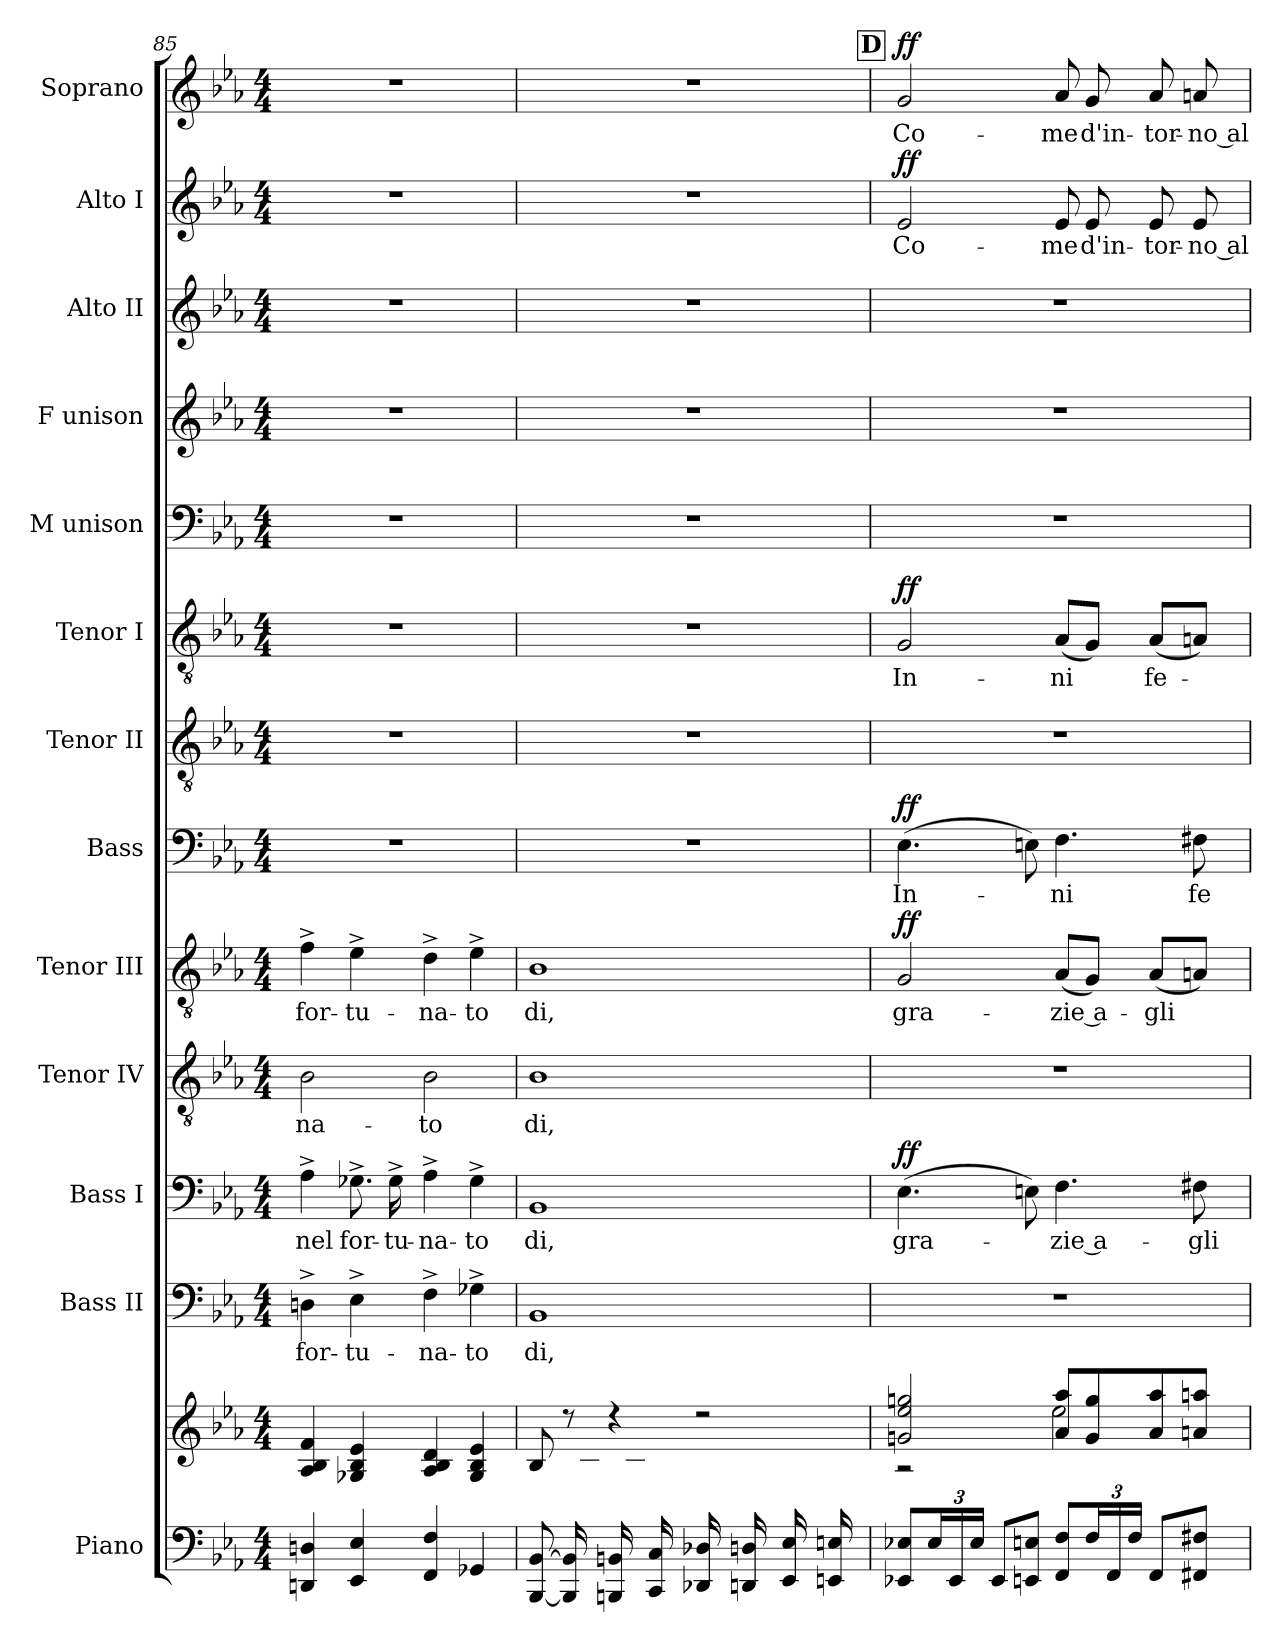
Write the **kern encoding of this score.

**kern	**kern	**kern	**text	**kern	**text	**dynam	**kern	**text	**kern	**text	**dynam	**kern	**text	**dynam	**kern	**kern	**text	**dynam	**kern	**kern	**kern	**kern	**text	**dynam	**kern	**text	**dynam
*part13	*part13	*part12	*part12	*part11	*part11	*part11	*part10	*part10	*part9	*part9	*part9	*part8	*part8	*part8	*part7	*part6	*part6	*part6	*part5	*part4	*part3	*part2	*part2	*part2	*part1	*part1	*part1
*staff14	*staff13	*staff12	*staff12	*staff11	*staff11	*staff11	*staff10	*staff10	*staff9	*staff9	*staff9	*staff8	*staff8	*staff8	*staff7	*staff6	*staff6	*staff6	*staff5	*staff4	*staff3	*staff2	*staff2	*staff2	*staff1	*staff1	*staff1
*I"Piano	*	*I"Bass II	*	*I"Bass I	*	*	*I"Tenor IV	*	*I"Tenor III	*	*	*I"Bass	*	*	*I"Tenor II	*I"Tenor I	*	*	*I"M unison	*I"F unison	*I"Alto II	*I"Alto I	*	*	*I"Soprano	*	*
*I'Pno.	*	*I'B.II	*	*I'B.I	*	*	*I'T.IV	*	*I'T.III	*	*	*I'B.	*	*	*I'T.II	*I'T.I	*	*	*I'M.u.	*I'F.u.	*I'A.II	*I'A.I	*	*	*I'S.	*	*
!!LO:PB:g=z
*clefF4	*clefG2	*clefF4	*	*clefF4	*	*	*clefGv2	*	*clefGv2	*	*	*clefF4	*	*	*clefGv2	*clefGv2	*	*	*clefF4	*clefG2	*clefG2	*clefG2	*	*	*clefG2	*	*
*k[b-e-a-]	*k[b-e-a-]	*k[b-e-a-]	*	*k[b-e-a-]	*	*	*k[b-e-a-]	*	*k[b-e-a-]	*	*	*k[b-e-a-]	*	*	*k[b-e-a-]	*k[b-e-a-]	*	*	*k[b-e-a-]	*k[b-e-a-]	*k[b-e-a-]	*k[b-e-a-]	*	*	*k[b-e-a-]	*	*
*M4/4	*M4/4	*M4/4	*	*M4/4	*	*	*M4/4	*	*M4/4	*	*	*M4/4	*	*	*M4/4	*M4/4	*	*	*M4/4	*M4/4	*M4/4	*M4/4	*	*	*M4/4	*	*
=85	=85	=85	=85	=85	=85	=85	=85	=85	=85	=85	=85	=85	=85	=85	=85	=85	=85	=85	=85	=85	=85	=85	=85	=85	=85	=85	=85
!	!	!	!LO:LY:b	!	!LO:LY:b	!	!	!LO:LY:b	!	!LO:LY:b	!	!	!	!	!	!	!	!	!	!	!	!	!	!	!	!	!
4DDn/ 4Dn/	4A-/ 4B-/ 4f/	4Dn^\	for-	4A-^\	nel	.	2B-\	-na-	4f^\	for-	.	1r	.	.	1r	1r	.	.	1r	1r	1r	1r	.	.	1r	.	.
!	!	!	!LO:LY:b	!	!LO:LY:b	!	!	!	!	!LO:LY:b	!	!	!	!	!	!	!	!	!	!	!	!	!	!	!	!	!
4EE-/ 4E-/	4G-X/ 4B-/ 4e-/	4E-^\	-tu-	8.G-X^\	for-	.	.	.	4e-^\	-tu-	.	.	.	.	.	.	.	.	.	.	.	.	.	.	.	.	.
!	!	!	!	!	!LO:LY:b	!	!	!	!	!	!	!	!	!	!	!	!	!	!	!	!	!	!	!	!	!	!
.	.	.	.	16G-^\	-tu-	.	.	.	.	.	.	.	.	.	.	.	.	.	.	.	.	.	.	.	.	.	.
!	!	!	!LO:LY:b	!	!LO:LY:b	!	!	!LO:LY:b	!	!LO:LY:b	!	!	!	!	!	!	!	!	!	!	!	!	!	!	!	!	!
4FF/ 4F/	4A-/ 4B-/ 4d/	4F^\	-na-	4A-^\	-na-	.	2B-\	-to	4d^\	-na-	.	.	.	.	.	.	.	.	.	.	.	.	.	.	.	.	.
!	!	!	!LO:LY:b	!	!LO:LY:b	!	!	!	!	!LO:LY:b	!	!	!	!	!	!	!	!	!	!	!	!	!	!	!	!	!
4GG-X/	4G-/ 4B-/ 4e-/	4G-X^\	-to	4G-^\	-to	.	.	.	4e-^\	-to	.	.	.	.	.	.	.	.	.	.	.	.	.	.	.	.	.
=86	=86	=86	=86	=86	=86	=86	=86	=86	=86	=86	=86	=86	=86	=86	=86	=86	=86	=86	=86	=86	=86	=86	=86	=86	=86	=86	=86
*	*^	*	*	*	*	*	*	*	*	*	*	*	*	*	*	*	*	*	*	*	*	*	*	*	*	*	*
!	!	!	!	!LO:LY:b	!	!LO:LY:b	!	!	!LO:LY:b	!	!LO:LY:b	!	!	!	!	!	!	!	!	!	!	!	!	!	!	!	!	!
[8BBB-/ [8BB-/	8B-/	8.ryy	1BB-	di,	1BB-	di,	.	1B-	di,	1B-	di,	.	1r	.	.	1r	1r	.	.	1r	1r	1r	1r	.	.	1r	.	.
16BBB-/] 16BB-/]LL	8r	.	.	.	.	.	.	.	.	.	.	.	.	.	.	.	.	.	.	.	.	.	.	.	.	.	.	.
16ryy	.	16Bn\JJ	.	.	.	.	.	.	.	.	.	.	.	.	.	.	.	.	.	.	.	.	.	.	.	.	.	.
16BBBn/ 16BBn/LL	4r	16ryy	.	.	.	.	.	.	.	.	.	.	.	.	.	.	.	.	.	.	.	.	.	.	.	.	.	.
16ryy	.	16c\	.	.	.	.	.	.	.	.	.	.	.	.	.	.	.	.	.	.	.	.	.	.	.	.	.	.
16CC/ 16C/	.	16ryy	.	.	.	.	.	.	.	.	.	.	.	.	.	.	.	.	.	.	.	.	.	.	.	.	.	.
16ryy	.	16d-X\JJ	.	.	.	.	.	.	.	.	.	.	.	.	.	.	.	.	.	.	.	.	.	.	.	.	.	.
16DD-X/ 16D-X/LL	2r	16ryy	.	.	.	.	.	.	.	.	.	.	.	.	.	.	.	.	.	.	.	.	.	.	.	.	.	.
16ryy	.	16dn\	.	.	.	.	.	.	.	.	.	.	.	.	.	.	.	.	.	.	.	.	.	.	.	.	.	.
16DDn/ 16Dn/	.	16ryy	.	.	.	.	.	.	.	.	.	.	.	.	.	.	.	.	.	.	.	.	.	.	.	.	.	.
16ryy	.	16e-\JJ	.	.	.	.	.	.	.	.	.	.	.	.	.	.	.	.	.	.	.	.	.	.	.	.	.	.
16EE-/ 16E-/LL	.	16ryy	.	.	.	.	.	.	.	.	.	.	.	.	.	.	.	.	.	.	.	.	.	.	.	.	.	.
16ryy	.	16en\	.	.	.	.	.	.	.	.	.	.	.	.	.	.	.	.	.	.	.	.	.	.	.	.	.	.
16EEn/ 16En/	.	16ryy	.	.	.	.	.	.	.	.	.	.	.	.	.	.	.	.	.	.	.	.	.	.	.	.	.	.
16ryy	.	16f\JJ	.	.	.	.	.	.	.	.	.	.	.	.	.	.	.	.	.	.	.	.	.	.	.	.	.	.
!!LO:LB:g=z
!!LO:REH:place=s1:a:fs=10.9:t=D
=87	=87	=87	=87	=87	=87	=87	=87	=87	=87	=87	=87	=87	=87	=87	=87	=87	=87	=87	=87	=87	=87	=87	=87	=87	=87	=87	=87	=87
!	!	!	!	!	!	!LO:LY:b	!LO:DY:a	!	!	!	!LO:LY:b	!LO:DY:a	!	!LO:LY:b	!LO:DY:a	!	!	!LO:LY:b	!LO:DY:a	!	!	!	!	!LO:LY:b	!LO:DY:a	!	!LO:LY:b	!LO:DY:a
8EE-X/ 8E-X/L	2gn/ 2ee-/ 2ggn/	2r	1r	.	(>4.E-\	gra-	ff	1r	.	2G/	gra-	ff	(>4.E-\	In-	ff	1r	2G/	In-	ff	1r	1r	1r	2e-/	Co-	ff	2g/	Co-	ff
*Xbrackettup	*	*	*	*	*	*	*	*	*	*	*	*	*	*	*	*	*	*	*	*	*	*	*	*	*	*	*	*
24E-/L	.	.	.	.	.	.	.	.	.	.	.	.	.	.	.	.	.	.	.	.	.	.	.	.	.	.	.	.
24EE-/	.	.	.	.	.	.	.	.	.	.	.	.	.	.	.	.	.	.	.	.	.	.	.	.	.	.	.	.
24E-/JJ	.	.	.	.	.	.	.	.	.	.	.	.	.	.	.	.	.	.	.	.	.	.	.	.	.	.	.	.
8EE-/L	.	.	.	.	.	.	.	.	.	.	.	.	.	.	.	.	.	.	.	.	.	.	.	.	.	.	.	.
8EEn/ 8En/J	.	.	.	.	8En\)	.	.	.	.	.	.	.	8En\)	.	.	.	.	.	.	.	.	.	.	.	.	.	.	.
!	!	!	!	!	!	!LO:LY:b	!	!	!	!	!LO:LY:b	!	!	!LO:LY:b	!	!	!	!LO:LY:b	!	!	!	!	!	!LO:LY:b	!	!	!LO:LY:b	!
8FF/ 8F/L	8a-/ 8aa-/L	2ee-\	.	.	4.F\	zie a-	.	.	.	(<8A-/L	zie a-	.	4.F\	-ni	.	.	(<8A-/L	-ni	.	.	.	.	8e-/	-me	.	8a-/	-me	.
!	!	!	!	!	!	!	!	!	!	!	!	!	!	!	!	!	!	!	!	!	!	!	!	!LO:LY:b	!	!	!LO:LY:b	!
24F/L	8g/ 8gg/	.	.	.	.	.	.	.	.	8G/J)	.	.	.	.	.	.	8G/J)	.	.	.	.	.	8e-/	d'in-	.	8g/	d'in-	.
24FF/	.	.	.	.	.	.	.	.	.	.	.	.	.	.	.	.	.	.	.	.	.	.	.	.	.	.	.	.
24F/JJ	.	.	.	.	.	.	.	.	.	.	.	.	.	.	.	.	.	.	.	.	.	.	.	.	.	.	.	.
!	!	!	!	!	!	!	!	!	!	!	!LO:LY:b	!	!	!	!	!	!	!LO:LY:b	!	!	!	!	!	!LO:LY:b	!	!	!LO:LY:b	!
8FF/L	8a-/ 8aa-/	.	.	.	.	.	.	.	.	(<8A-/L	-gli	.	.	.	.	.	(<8A-/L	fe-	.	.	.	.	8e-/	-tor-	.	8a-/	-tor-	.
!	!	!	!	!	!	!LO:LY:b	!	!	!	!	!	!	!	!LO:LY:b	!	!	!	!	!	!	!	!	!	!LO:LY:b	!	!	!LO:LY:b	!
8FF#X/ 8F#X/J	8an/ 8aan/J	.	.	.	8F#X\	-gli	.	.	.	8An/J)	.	.	8F#X\	fe-	.	.	8An/J)	.	.	.	.	.	8e-/	no al	.	8an/	no al	.
*	*v	*v	*	*	*	*	*	*	*	*	*	*	*	*	*	*	*	*	*	*	*	*	*	*	*	*	*	*
=	=	=	=	=	=	=	=	=	=	=	=	=	=	=	=	=	=	=	=	=	=	=	=	=	=	=	=
*-	*-	*-	*-	*-	*-	*-	*-	*-	*-	*-	*-	*-	*-	*-	*-	*-	*-	*-	*-	*-	*-	*-	*-	*-	*-	*-	*-
